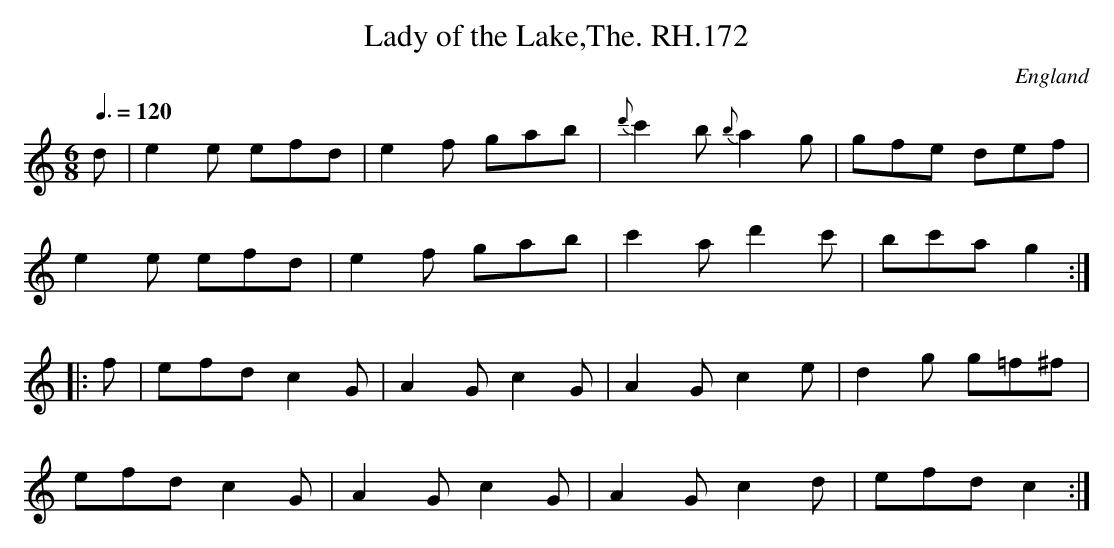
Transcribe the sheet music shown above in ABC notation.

X:1
T:Lady of the Lake,The. RH.172
L:1/8
M:6/8
O:England
Q:3/8=120
K:C
d|e2e efd|e2f gab|\
{d'}c'2b {b}a2g|gfe def|!
e2e efd|e2f gab|c'2a d'2c'|bc'a g2:|!
|:f|efd c2G|A2G c2G|A2G c2e|d2g g=f^f|!
efd c2G|A2G c2G|A2G c2d|efd c2:|
